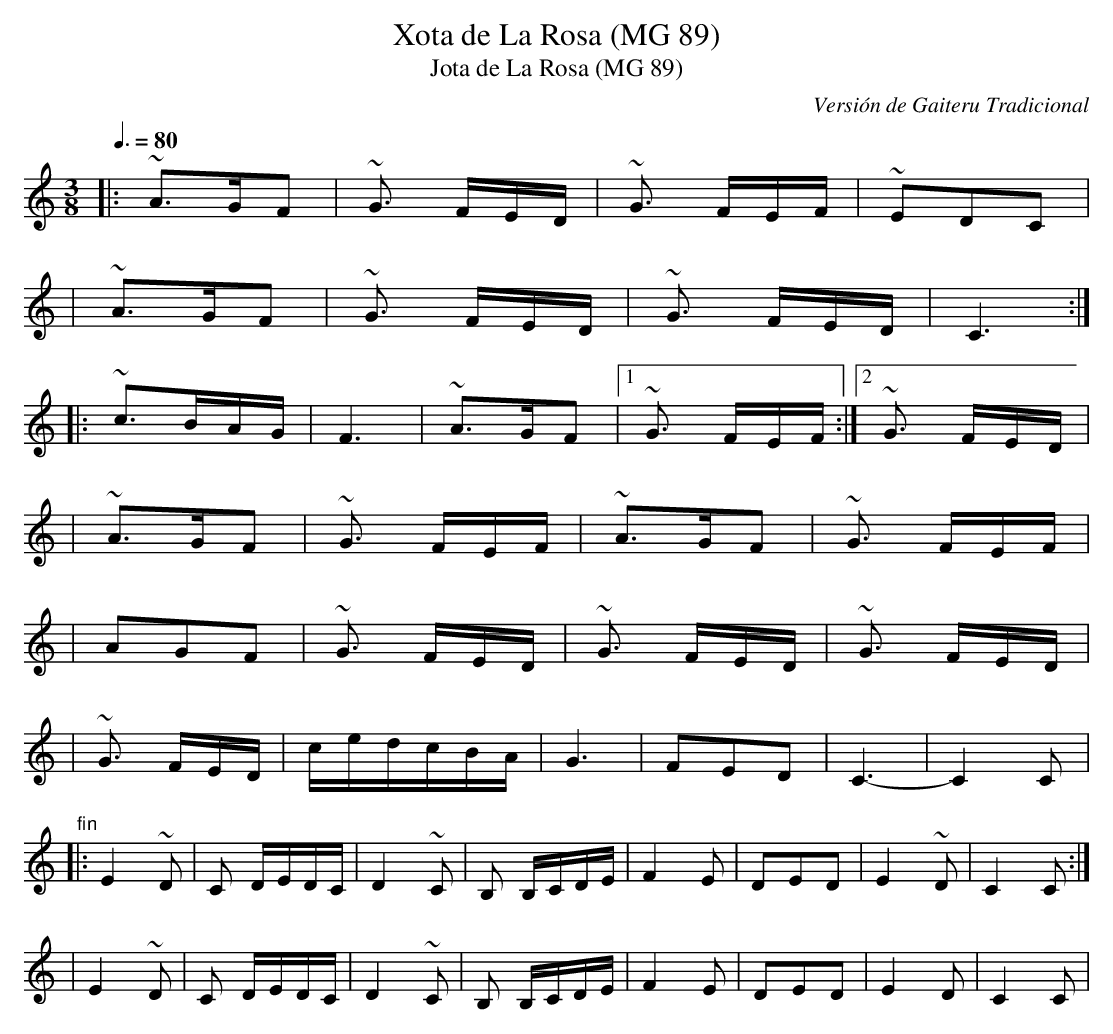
X:1
T:Xota de La Rosa (MG 89)
T:Jota de La Rosa (MG 89)
C:Versión de Gaiteru Tradicional
M:3/8
L:1/8
Q:3/8=80
E:Comp.
K:C
|: ~A>GF|~G3/2 F/E/D/|~G3/2 F/E/F/|~EDC|
|~A>GF|~G3/2 F/E/D/|~G3/2 F/E/D/|C3 :|
|: ~c3/2B/A/G/|F3|~A>GF|[1 ~G3/2 F/E/F/ :|[2 ~G3/2 F/E/D/|
|~A>GF|~G3/2 F/E/F/|~A>GF|~G3/2 F/E/F/|
|AGF|~G3/2 F/E/D/|~G3/2 F/E/D/|~G3/2 F/E/D/|
|~G3/2 F/E/D/|c/e/d/c/B/A/|G3|FED|C3-|C2 C| "fin"
|: E2 ~D|C D/E/D/C/|D2 ~C|B, B,/C/D/E/|F2 E|DED|E2 ~D|C2 C :|
|E2 ~D|C D/E/D/C/|D2 ~C|B, B,/C/D/E/|F2 E|DED|E2 D|C2 C |
"rep. hasta fin"
